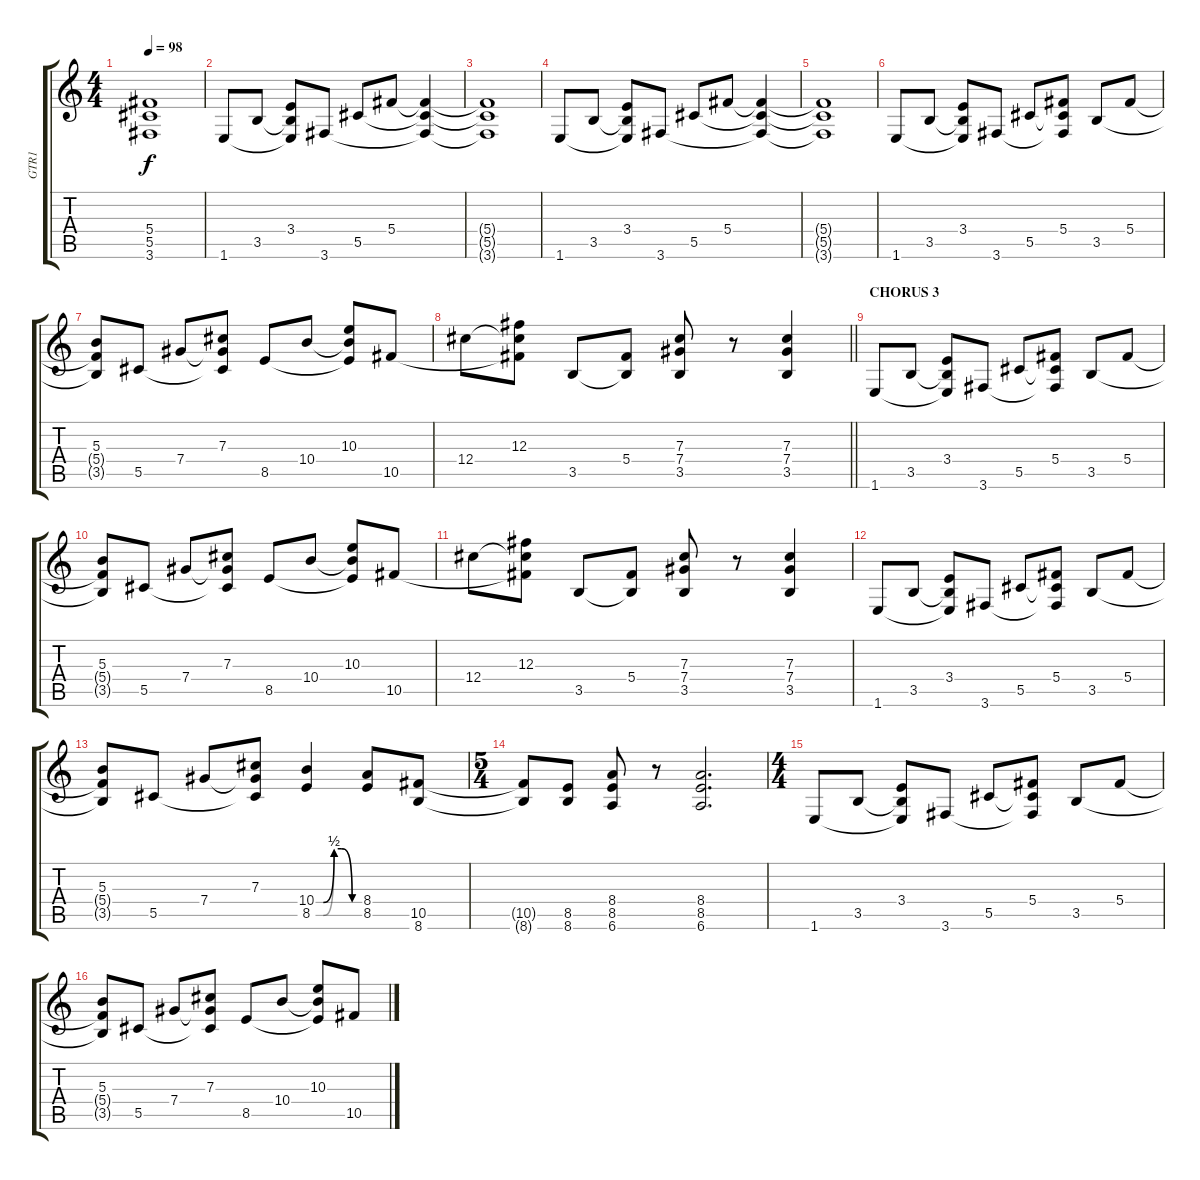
\track ("GTR1" "GTR1") {instrument distortionguitar}
\staff {score tabs}
\tuning (Eb4 Bb3 Gb3 Db3 Ab2 Eb2) {hide}
\ts (4 4)
\tempo 98
\clef g2
\ks c
(5.4{t} 5.5{t} 3.6{t}).1{dy f} |
1.6.8 3.5.8 (3.4 3.5{t} 1.6{t}).8 3.6.8 5.5.8 5.4.8 (5.4{t} 5.5{t} 3.6{t}).4 |
(5.4{t} 5.5{t} 3.6{t}).1 |
1.6.8 3.5.8 (3.4 3.5{t} 1.6{t}).8 3.6.8 5.5.8 5.4.8 (5.4{t} 5.5{t} 3.6{t}).4 |
(5.4{t} 5.5{t} 3.6{t}).1 |
1.6.8 3.5.8 (3.4 3.5{t} 1.6{t}).8 3.6.8 5.5.8 (5.4 5.5{t} 3.6{t}).8 3.5.8 5.4.8 |
(5.3 5.4{t} 3.5{t}).8 5.5.8 7.4.8 (7.3 7.4{t} 5.5{t}).8 8.5.8 10.4.8 (10.3 10.4{t} 8.5{t}).8 10.5.8 |
\barLineRight lightlight
12.4.8 (12.3 12.4{t} 10.5{t}).8 3.5.8 (5.4 3.5{t}).8 (7.3 7.4 3.5).8 r.8 (7.3 7.4 3.5).4 |
\section ("" "CHORUS 3")
1.6.8 3.5.8 (3.4 3.5{t} 1.6{t}).8 3.6.8 5.5.8 (5.4 5.5{t} 3.6{t}).8 3.5.8 5.4.8 |
(5.3 5.4{t} 3.5{t}).8 5.5.8 7.4.8 (7.3 7.4{t} 5.5{t}).8 8.5.8 10.4.8 (10.3 10.4{t} 8.5{t}).8 10.5.8 |
12.4.8 (12.3 12.4{t} 10.5{t}).8 3.5.8 (5.4 3.5{t}).8 (7.3 7.4 3.5).8 r.8 (7.3 7.4 3.5).4 |
1.6.8 3.5.8 (3.4 3.5{t} 1.6{t}).8 3.6.8 5.5.8 (5.4 5.5{t} 3.6{t}).8 3.5.8 5.4.8 |
(5.3 5.4{t} 3.5{t}).8 5.5.8 7.4.8 (7.3 7.4{t} 5.5{t}).8 (10.4{be (custom 0 0 10 0 25 2 35 2 50 0 60 0)} 8.5{be (custom 0 0 10 0 25 2 35 2 50 0 60 0)}).4 (8.4 8.5).8 (10.5 8.6).8 |
\ts (5 4)
(10.5{t} 8.6{t}).8 (8.5 8.6).8 (8.4 8.5 6.6).8 r.8 (8.4 8.5 6.6).2{d} |
\ts (4 4)
1.6.8 3.5.8 (3.4 3.5{t} 1.6{t}).8 3.6.8 5.5.8 (5.4 5.5{t} 3.6{t}).8 3.5.8 5.4.8 |
(5.3 5.4{t} 3.5{t}).8 5.5.8 7.4.8 (7.3 7.4{t} 5.5{t}).8 8.5.8 10.4.8 (10.3 10.4{t} 8.5{t}).8 10.5.8
